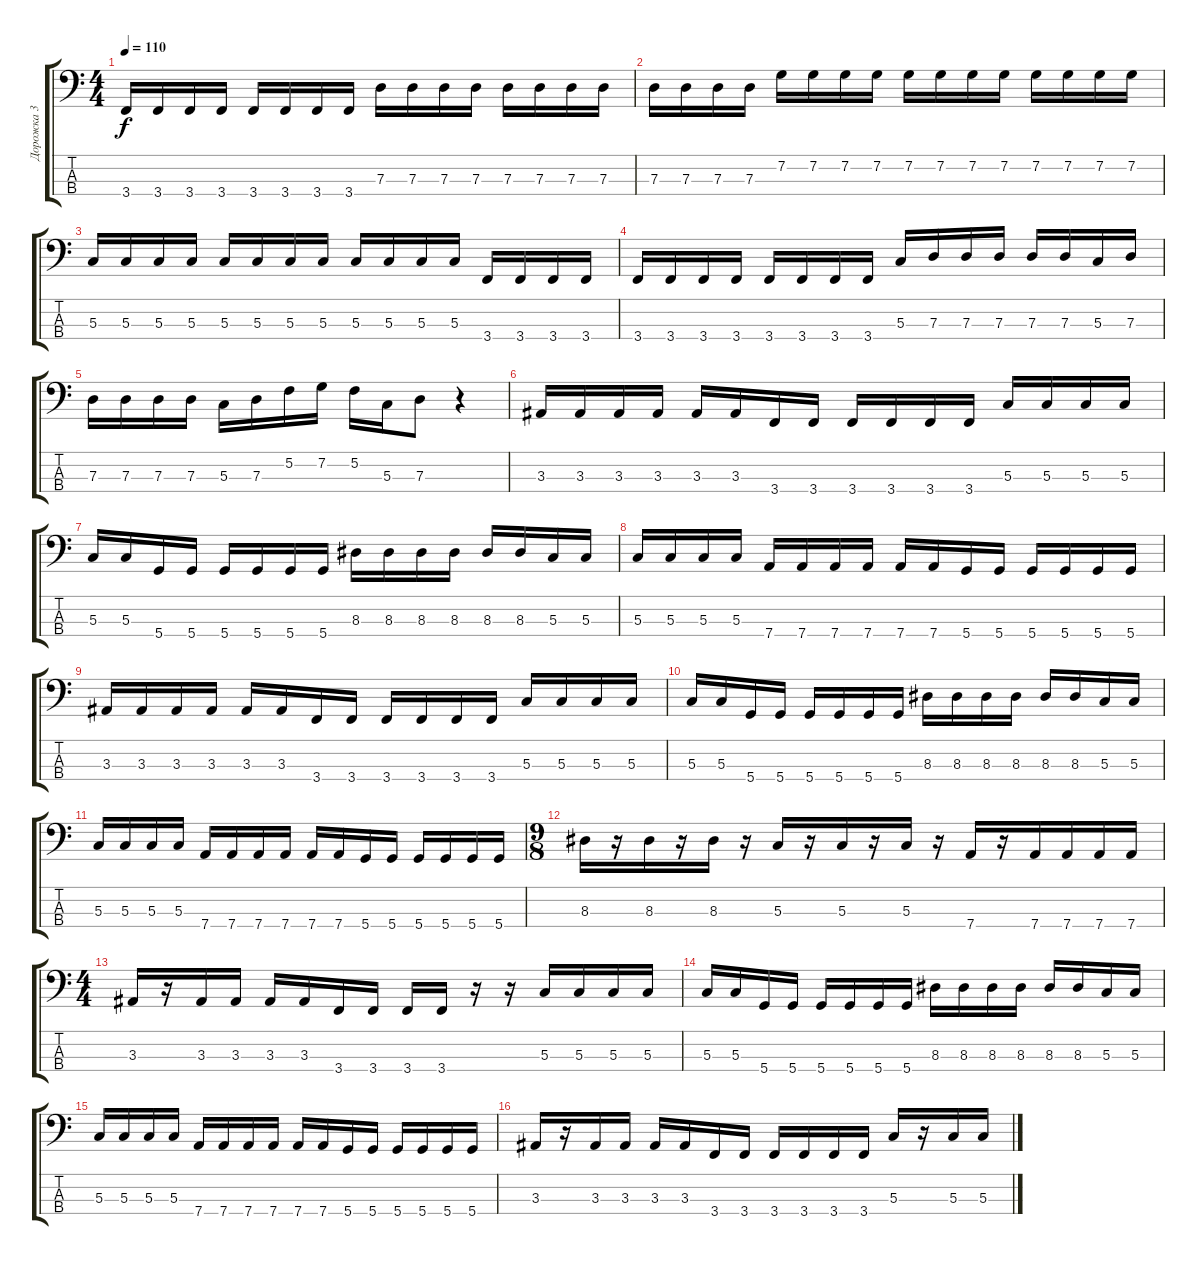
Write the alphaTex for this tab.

\track ("Дорожка 3" "Дорожка 3") {instrument electricbassfinger}
\staff {score tabs}
\tuning (F2 C2 G1 D1) {hide}
\ts (4 4)
\tempo 110
\clef f4
\ks c
3.4.16{dy f} 3.4.16 3.4.16 3.4.16 3.4.16 3.4.16 3.4.16 3.4.16 7.3.16 7.3.16 7.3.16 7.3.16 7.3.16 7.3.16 7.3.16 7.3.16 |
7.3.16 7.3.16 7.3.16 7.3.16 7.2.16 7.2.16 7.2.16 7.2.16 7.2.16 7.2.16 7.2.16 7.2.16 7.2.16 7.2.16 7.2.16 7.2.16 |
5.3.16 5.3.16 5.3.16 5.3.16 5.3.16 5.3.16 5.3.16 5.3.16 5.3.16 5.3.16 5.3.16 5.3.16 3.4.16 3.4.16 3.4.16 3.4.16 |
3.4.16 3.4.16 3.4.16 3.4.16 3.4.16 3.4.16 3.4.16 3.4.16 5.3.16 7.3.16 7.3.16 7.3.16 7.3.16 7.3.16 5.3.16 7.3.16 |
7.3.16 7.3.16 7.3.16 7.3.16 5.3.16 7.3.16 5.2.16 7.2.16 5.2.16 5.3.16 7.3.8 r.4 |
3.3.16 3.3.16 3.3.16 3.3.16 3.3.16 3.3.16 3.4.16 3.4.16 3.4.16 3.4.16 3.4.16 3.4.16 5.3.16 5.3.16 5.3.16 5.3.16 |
5.3.16 5.3.16 5.4.16 5.4.16 5.4.16 5.4.16 5.4.16 5.4.16 8.3.16 8.3.16 8.3.16 8.3.16 8.3.16 8.3.16 5.3.16 5.3.16 |
5.3.16 5.3.16 5.3.16 5.3.16 7.4.16 7.4.16 7.4.16 7.4.16 7.4.16 7.4.16 5.4.16 5.4.16 5.4.16 5.4.16 5.4.16 5.4.16 |
3.3.16 3.3.16 3.3.16 3.3.16 3.3.16 3.3.16 3.4.16 3.4.16 3.4.16 3.4.16 3.4.16 3.4.16 5.3.16 5.3.16 5.3.16 5.3.16 |
5.3.16 5.3.16 5.4.16 5.4.16 5.4.16 5.4.16 5.4.16 5.4.16 8.3.16 8.3.16 8.3.16 8.3.16 8.3.16 8.3.16 5.3.16 5.3.16 |
5.3.16 5.3.16 5.3.16 5.3.16 7.4.16 7.4.16 7.4.16 7.4.16 7.4.16 7.4.16 5.4.16 5.4.16 5.4.16 5.4.16 5.4.16 5.4.16 |
\ts (9 8)
8.3.16 r.16 8.3.16 r.16 8.3.16 r.16 5.3.16 r.16 5.3.16 r.16 5.3.16 r.16 7.4.16 r.16 7.4.16 7.4.16 7.4.16 7.4.16 |
\ts (4 4)
3.3.16 r.16 3.3.16 3.3.16 3.3.16 3.3.16 3.4.16 3.4.16 3.4.16 3.4.16 r.16 r.16 5.3.16 5.3.16 5.3.16 5.3.16 |
5.3.16 5.3.16 5.4.16 5.4.16 5.4.16 5.4.16 5.4.16 5.4.16 8.3.16 8.3.16 8.3.16 8.3.16 8.3.16 8.3.16 5.3.16 5.3.16 |
5.3.16 5.3.16 5.3.16 5.3.16 7.4.16 7.4.16 7.4.16 7.4.16 7.4.16 7.4.16 5.4.16 5.4.16 5.4.16 5.4.16 5.4.16 5.4.16 |
3.3.16 r.16 3.3.16 3.3.16 3.3.16 3.3.16 3.4.16 3.4.16 3.4.16 3.4.16 3.4.16 3.4.16 5.3.16 r.16 5.3.16 5.3.16
